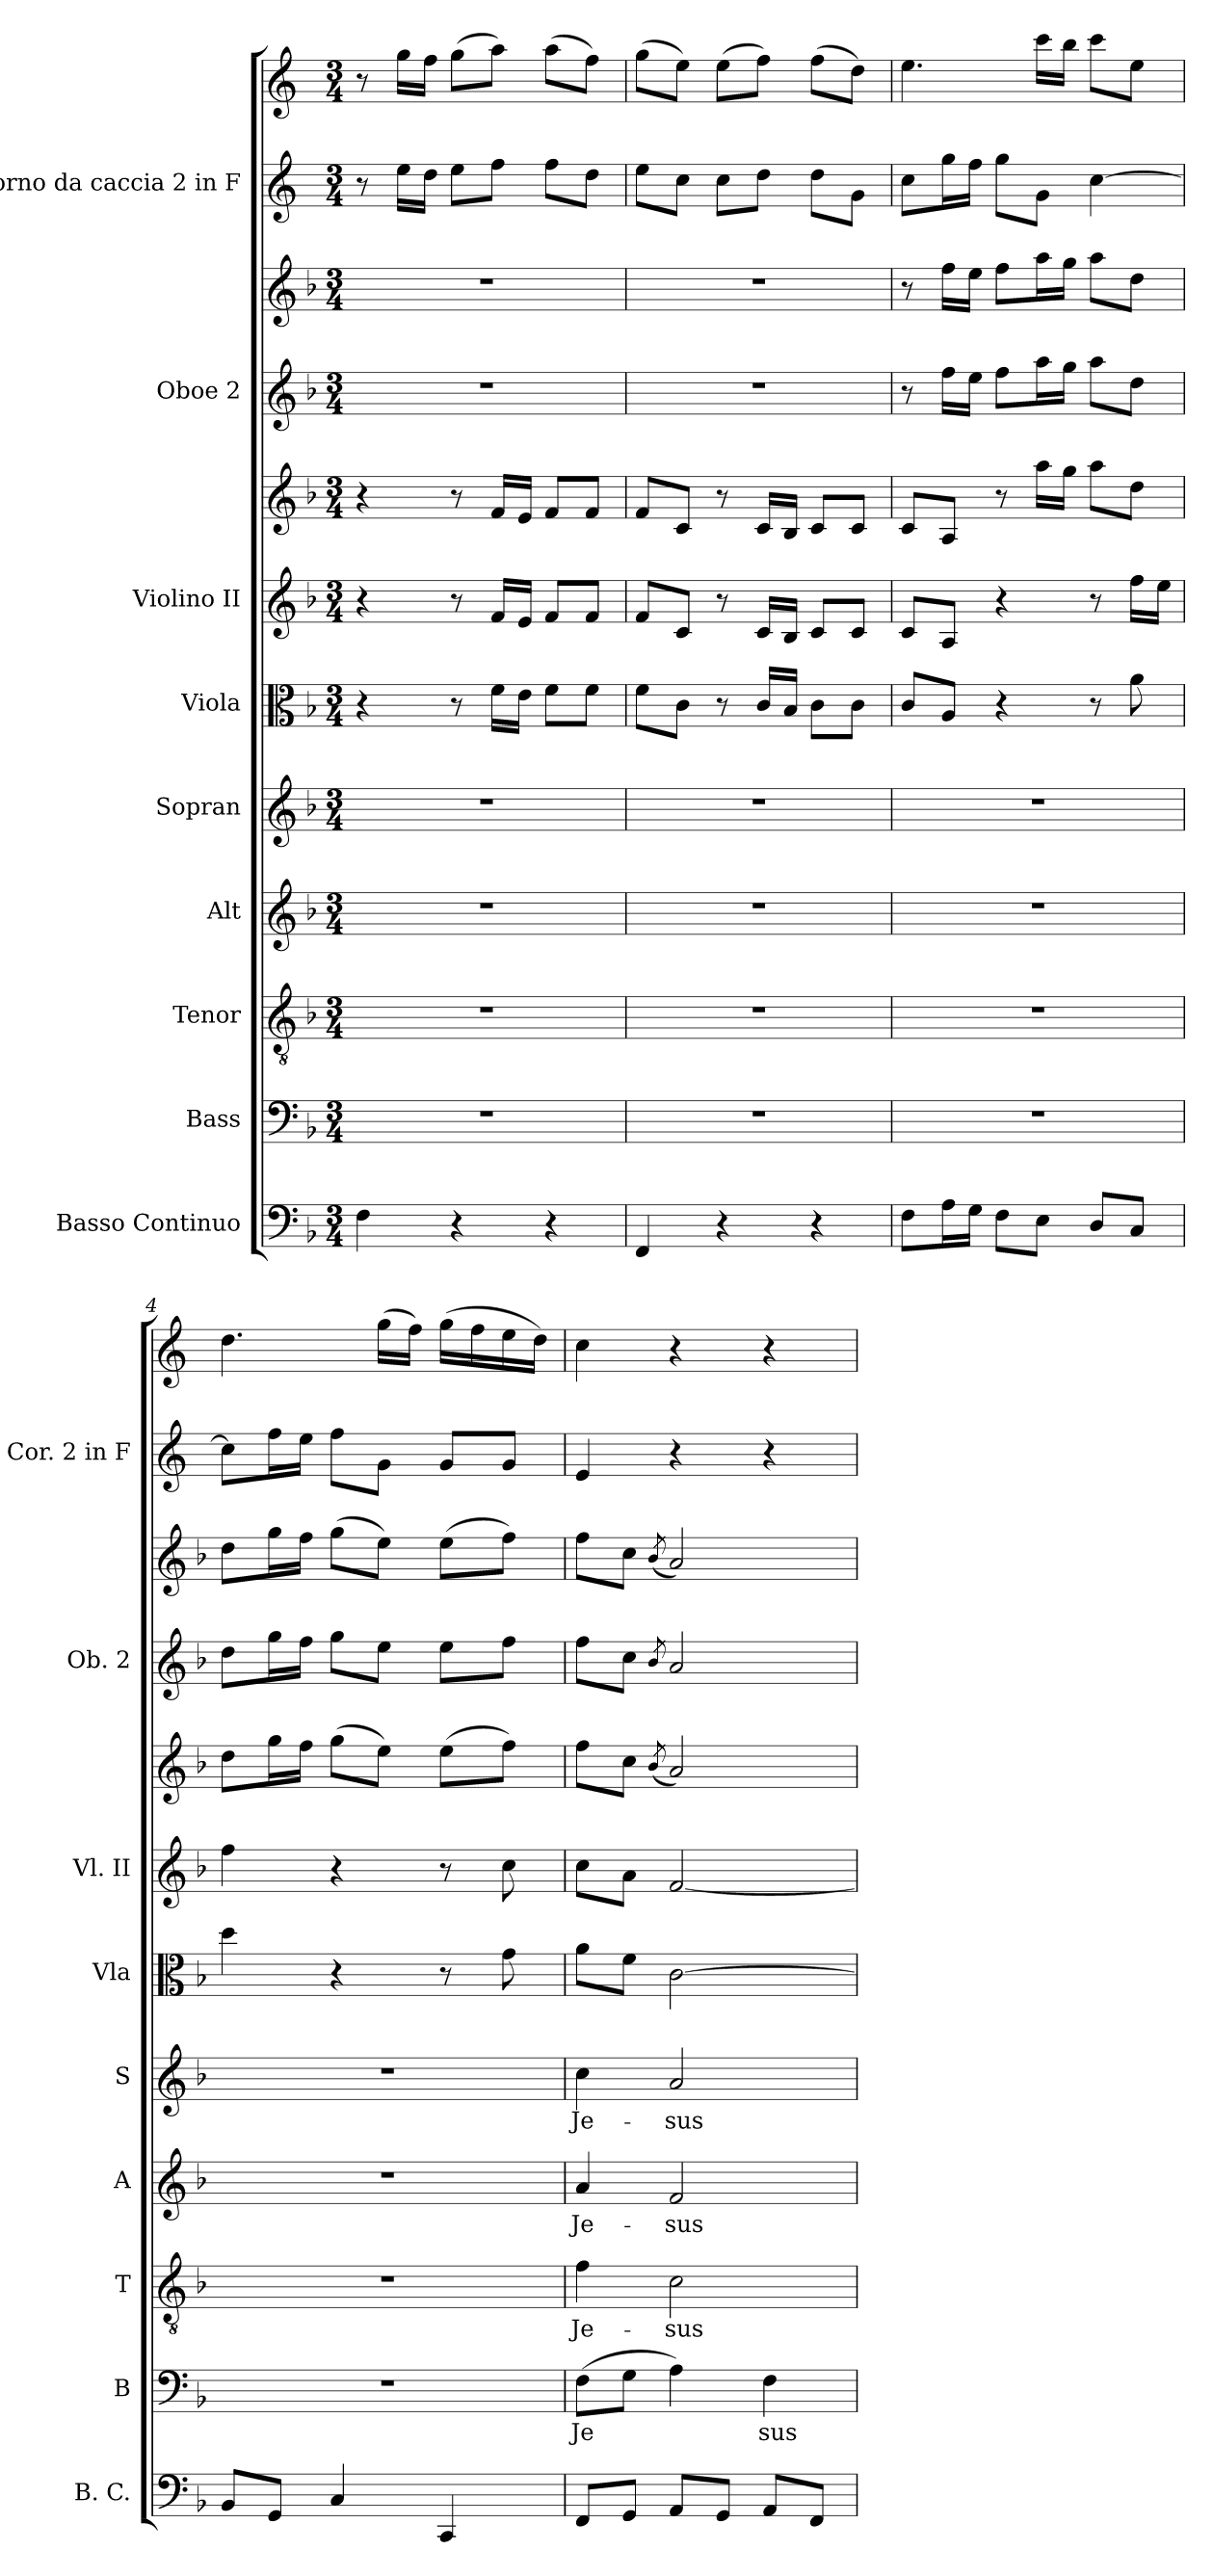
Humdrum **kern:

**kern	**kern	**text	**kern	**text	**kern	**text	**kern	**text	**kern	**kern	**kern	**kern	**kern	**kern	**kern
*part9	*part8	*part8	*part7	*part7	*part6	*part6	*part5	*part5	*part4	*part3	*part3	*part2	*part2	*part1	*part1
*staff12	*staff11	*staff11	*staff10	*staff10	*staff9	*staff9	*staff8	*staff8	*staff7	*staff6	*staff5	*staff4	*staff3	*staff2	*staff1
*I"Basso Continuo	*I"Bass	*	*I"Tenor	*	*I"Alt	*	*I"Sopran	*	*I"Viola	*I"Violino II	*	*I"Oboe 2	*	*I"Corno da caccia 2 in F	*
*I'B. C.	*I'B	*	*I'T	*	*I'A	*	*I'S	*	*I'Vla	*I'Vl. II	*	*I'Ob. 2	*	*I'Cor. 2 in F	*
*clefF4	*clefF4	*	*clefGv2	*	*clefG2	*	*clefG2	*	*clefC3	*clefG2	*clefG2	*clefG2	*clefG2	*clefG2	*clefG2
*	*	*	*	*	*	*	*	*	*	*	*	*	*	*ITrd4c7	*ITrd4c7
*k[b-]	*k[b-]	*	*k[b-]	*	*k[b-]	*	*k[b-]	*	*k[b-]	*k[b-]	*k[b-]	*k[b-]	*k[b-]	*k[b-]	*k[b-]
*M3/4	*M3/4	*	*M3/4	*	*M3/4	*	*M3/4	*	*M3/4	*M3/4	*M3/4	*M3/4	*M3/4	*M3/4	*M3/4
=1	=1	=1	=1	=1	=1	=1	=1	=1	=1	=1	=1	=1	=1	=1	=1
4F\	2.r	.	2.r	.	2.r	.	2.r	.	4r	4r	4r	2.r	2.r	8r	8r
.	.	.	.	.	.	.	.	.	.	.	.	.	.	16a\LL	16cc\LL
.	.	.	.	.	.	.	.	.	.	.	.	.	.	16g\JJ	16b-\JJ
4r	.	.	.	.	.	.	.	.	8r	8r	8r	.	.	8a\L	(8cc\L
.	.	.	.	.	.	.	.	.	16f\LL	16f/LL	16f/LL	.	.	8b-\J	8dd\J)
.	.	.	.	.	.	.	.	.	16e\JJ	16e/JJ	16e/JJ	.	.	.	.
4r	.	.	.	.	.	.	.	.	8f\L	8f/L	8f/L	.	.	8b-\L	(8dd\L
.	.	.	.	.	.	.	.	.	8f\J	8f/J	8f/J	.	.	8g\J	8b-\J)
=2	=2	=2	=2	=2	=2	=2	=2	=2	=2	=2	=2	=2	=2	=2	=2
4FF/	2.r	.	2.r	.	2.r	.	2.r	.	8f\L	8f/L	8f/L	2.r	2.r	8a\L	(8cc\L
.	.	.	.	.	.	.	.	.	8c\J	8c/J	8c/J	.	.	8f\J	8a\J)
4r	.	.	.	.	.	.	.	.	8r	8r	8r	.	.	8f\L	(8a\L
.	.	.	.	.	.	.	.	.	16c/LL	16c/LL	16c/LL	.	.	8g\J	8b-\J)
.	.	.	.	.	.	.	.	.	16B-/JJ	16B-/JJ	16B-/JJ	.	.	.	.
4r	.	.	.	.	.	.	.	.	8c\L	8c/L	8c/L	.	.	8g\L	(8b-\L
.	.	.	.	.	.	.	.	.	8c\J	8c/J	8c/J	.	.	8c\J	8g\J)
=3	=3	=3	=3	=3	=3	=3	=3	=3	=3	=3	=3	=3	=3	=3	=3
8F\L	2.r	.	2.r	.	2.r	.	2.r	.	8c/L	8c/L	8c/L	8r	8r	8f\L	4.a\
16A\L	.	.	.	.	.	.	.	.	8A/J	8A/J	8A/J	16ff\LL	16ff\LL	16cc\L	.
16G\JJ	.	.	.	.	.	.	.	.	.	.	.	16ee\JJ	16ee\JJ	16b-\JJ	.
8F\L	.	.	.	.	.	.	.	.	4r	4r	8r	8ff\L	8ff\L	8cc\L	.
8E\J	.	.	.	.	.	.	.	.	.	.	16aa\LL	16aa\L	16aa\L	8c\J	16ff\LL
.	.	.	.	.	.	.	.	.	.	.	16gg\JJ	16gg\JJ	16gg\JJ	.	16ee\JJ
8D/L	.	.	.	.	.	.	.	.	8r	8r	8aa\L	8aa\L	8aa\L	[4f\	8ff\L
8C/J	.	.	.	.	.	.	.	.	8a\	16ff\LL	8dd\J	8dd\J	8dd\J	.	8a\J
.	.	.	.	.	.	.	.	.	.	16ee\JJ	.	.	.	.	.
!!LO:PB:g=z
=4	=4	=4	=4	=4	=4	=4	=4	=4	=4	=4	=4	=4	=4	=4	=4
8BB-/L	2.r	.	2.r	.	2.r	.	2.r	.	4dd\	4ff\	8dd\L	8dd\L	8dd\L	8f\L]	4.g\
8GG/J	.	.	.	.	.	.	.	.	.	.	16gg\L	16gg\L	16gg\L	16b-\L	.
.	.	.	.	.	.	.	.	.	.	.	16ff\JJ	16ff\JJ	16ff\JJ	16a\JJ	.
4C/	.	.	.	.	.	.	.	.	4r	4r	(8gg\L	8gg\L	(8gg\L	8b-\L	.
.	.	.	.	.	.	.	.	.	.	.	8ee\J)	8ee\J	8ee\J)	8c\J	(16cc\LL
.	.	.	.	.	.	.	.	.	.	.	.	.	.	.	16b-\JJ)
4CC/	.	.	.	.	.	.	.	.	8r	8r	(8ee\L	8ee\L	(8ee\L	8c/L	(16cc\LL
.	.	.	.	.	.	.	.	.	.	.	.	.	.	.	16b-\
.	.	.	.	.	.	.	.	.	8g\	8cc\	8ff\J)	8ff\J	8ff\J)	8c/J	16a\
.	.	.	.	.	.	.	.	.	.	.	.	.	.	.	16g\JJ)
=5	=5	=5	=5	=5	=5	=5	=5	=5	=5	=5	=5	=5	=5	=5	=5
!	!	!LO:LY:b	!	!LO:LY:b	!	!LO:LY:b	!	!LO:LY:b	!	!	!	!	!	!	!
8FF/L	(8F\L	Je	4f\	Je-	4a/	Je-	4cc\	Je-	8a\L	8cc\L	8ff\L	8ff\L	8ff\L	4A/	4f\
8GG/J	8G\J	.	.	.	.	.	.	.	8f\J	8a\J	8cc\J	8cc\J	8cc\J	.	.
.	.	.	.	.	.	.	.	.	.	.	(8qb-/	8qb-/	(8qb-/	.	.
!	!	!	!	!LO:LY:b	!	!LO:LY:b	!	!LO:LY:b	!	!	!	!	!	!	!
8AA/L	4A\)	.	2c\	sus	2f/	sus	2a/	sus	[2c\	[2f/	2a/)	2a/	2a/)	4r	4r
8GG/J	.	.	.	.	.	.	.	.	.	.	.	.	.	.	.
!	!	!LO:LY:b	!	!	!	!	!	!	!	!	!	!	!	!	!
8AA/L	4F\	sus	.	.	.	.	.	.	.	.	.	.	.	4r	4r
8FF/J	.	.	.	.	.	.	.	.	.	.	.	.	.	.	.
=	=	=	=	=	=	=	=	=	=	=	=	=	=	=	=
*-	*-	*-	*-	*-	*-	*-	*-	*-	*-	*-	*-	*-	*-	*-	*-
